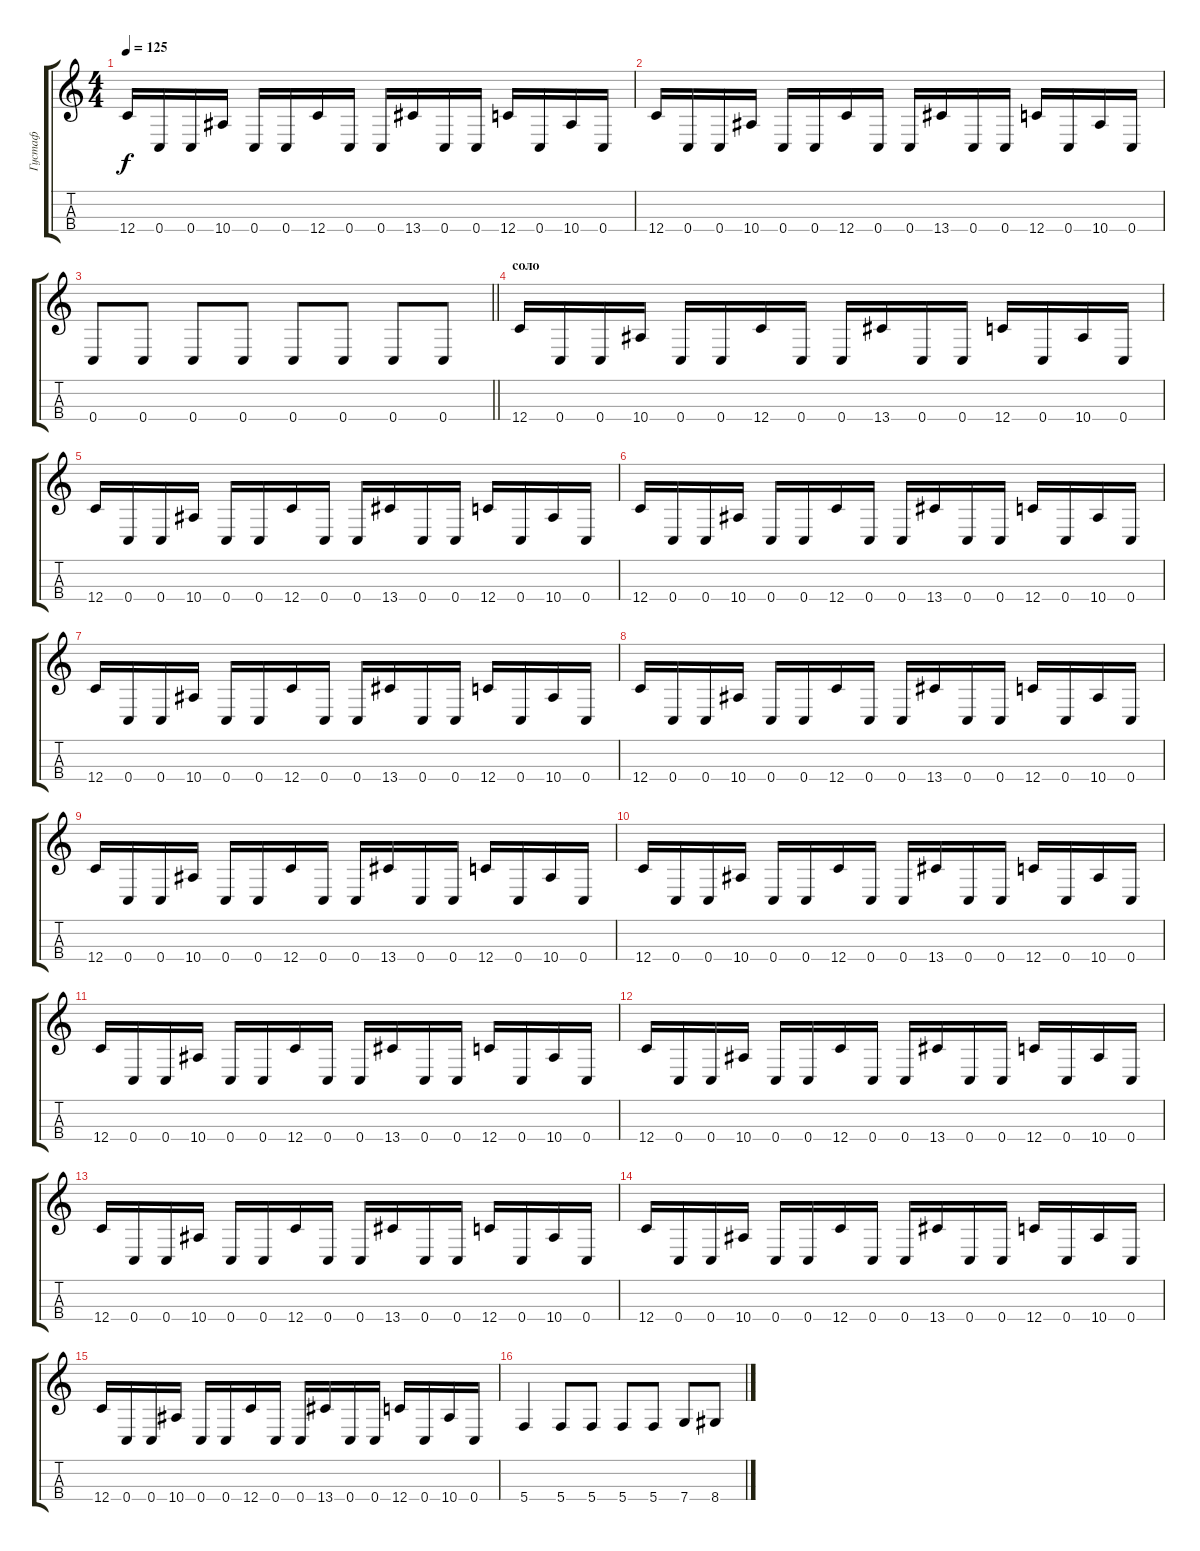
\track ("Густаф" "Густаф") {instrument electricbassfinger}
\staff {score tabs}
\tuning (F3 C3 G2 C2) {hide}
\ts (4 4)
\tempo 125
\clef g2
\ks c
12.4.16{dy f} 0.4.16 0.4.16 10.4.16 0.4.16 0.4.16 12.4.16 0.4.16 0.4.16 13.4.16 0.4.16 0.4.16 12.4.16 0.4.16 10.4.16 0.4.16 |
12.4.16 0.4.16 0.4.16 10.4.16 0.4.16 0.4.16 12.4.16 0.4.16 0.4.16 13.4.16 0.4.16 0.4.16 12.4.16 0.4.16 10.4.16 0.4.16 |
\barLineRight lightlight
0.4.8 0.4.8 0.4.8 0.4.8 0.4.8 0.4.8 0.4.8 0.4.8 |
\section ("" "соло")
12.4.16 0.4.16 0.4.16 10.4.16 0.4.16 0.4.16 12.4.16 0.4.16 0.4.16 13.4.16 0.4.16 0.4.16 12.4.16 0.4.16 10.4.16 0.4.16 |
12.4.16 0.4.16 0.4.16 10.4.16 0.4.16 0.4.16 12.4.16 0.4.16 0.4.16 13.4.16 0.4.16 0.4.16 12.4.16 0.4.16 10.4.16 0.4.16 |
12.4.16 0.4.16 0.4.16 10.4.16 0.4.16 0.4.16 12.4.16 0.4.16 0.4.16 13.4.16 0.4.16 0.4.16 12.4.16 0.4.16 10.4.16 0.4.16 |
12.4.16 0.4.16 0.4.16 10.4.16 0.4.16 0.4.16 12.4.16 0.4.16 0.4.16 13.4.16 0.4.16 0.4.16 12.4.16 0.4.16 10.4.16 0.4.16 |
12.4.16 0.4.16 0.4.16 10.4.16 0.4.16 0.4.16 12.4.16 0.4.16 0.4.16 13.4.16 0.4.16 0.4.16 12.4.16 0.4.16 10.4.16 0.4.16 |
12.4.16 0.4.16 0.4.16 10.4.16 0.4.16 0.4.16 12.4.16 0.4.16 0.4.16 13.4.16 0.4.16 0.4.16 12.4.16 0.4.16 10.4.16 0.4.16 |
12.4.16 0.4.16 0.4.16 10.4.16 0.4.16 0.4.16 12.4.16 0.4.16 0.4.16 13.4.16 0.4.16 0.4.16 12.4.16 0.4.16 10.4.16 0.4.16 |
12.4.16 0.4.16 0.4.16 10.4.16 0.4.16 0.4.16 12.4.16 0.4.16 0.4.16 13.4.16 0.4.16 0.4.16 12.4.16 0.4.16 10.4.16 0.4.16 |
12.4.16 0.4.16 0.4.16 10.4.16 0.4.16 0.4.16 12.4.16 0.4.16 0.4.16 13.4.16 0.4.16 0.4.16 12.4.16 0.4.16 10.4.16 0.4.16 |
12.4.16 0.4.16 0.4.16 10.4.16 0.4.16 0.4.16 12.4.16 0.4.16 0.4.16 13.4.16 0.4.16 0.4.16 12.4.16 0.4.16 10.4.16 0.4.16 |
12.4.16 0.4.16 0.4.16 10.4.16 0.4.16 0.4.16 12.4.16 0.4.16 0.4.16 13.4.16 0.4.16 0.4.16 12.4.16 0.4.16 10.4.16 0.4.16 |
12.4.16 0.4.16 0.4.16 10.4.16 0.4.16 0.4.16 12.4.16 0.4.16 0.4.16 13.4.16 0.4.16 0.4.16 12.4.16 0.4.16 10.4.16 0.4.16 |
5.4.4 5.4.8 5.4.8 5.4.8 5.4.8 7.4.8 8.4.8
